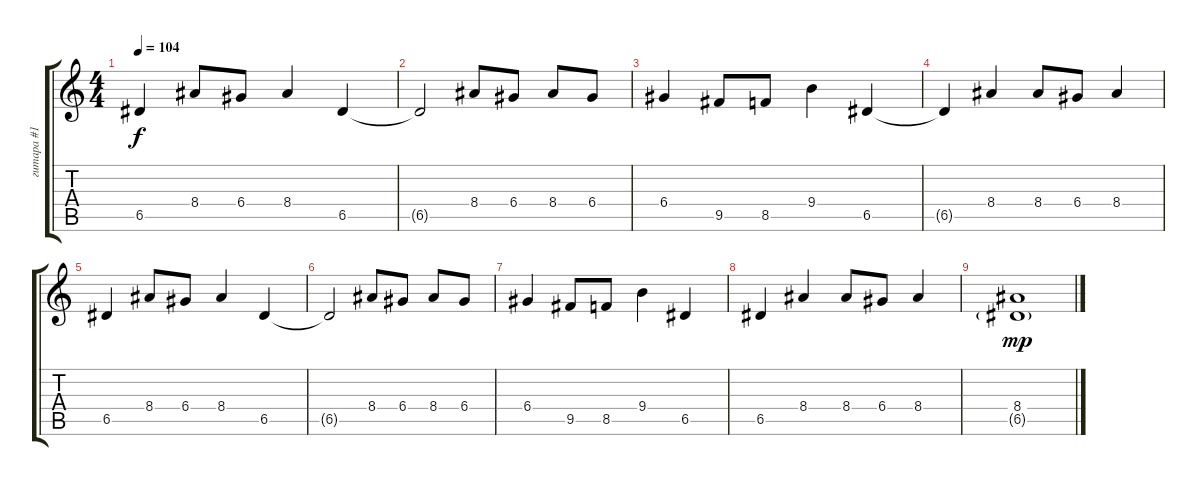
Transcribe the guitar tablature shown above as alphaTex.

\track ("гитара #1" "гитара #1") {instrument electricguitarjazz}
\staff {score tabs}
\tuning (E4 B3 G3 D3 A2 E2) {hide}
\ts (4 4)
\tempo 104
\clef g2
\ks c
6.5.4{dy f} 8.4.8 6.4.8 8.4.4 6.5.4 |
6.5{t}.2 8.4.8 6.4.8 8.4.8 6.4.8 |
6.4.4 9.5.8 8.5.8 9.4.4 6.5.4 |
6.5{t}.4 8.4.4 8.4.8 6.4.8 8.4.4 |
6.5.4 8.4.8 6.4.8 8.4.4 6.5.4 |
6.5{t}.2 8.4.8 6.4.8 8.4.8 6.4.8 |
6.4.4 9.5.8 8.5.8 9.4.4 6.5.4 |
6.5.4 8.4.4 8.4.8 6.4.8 8.4.4 |
(8.4 6.5{g}).1{dy mp volume 0}
